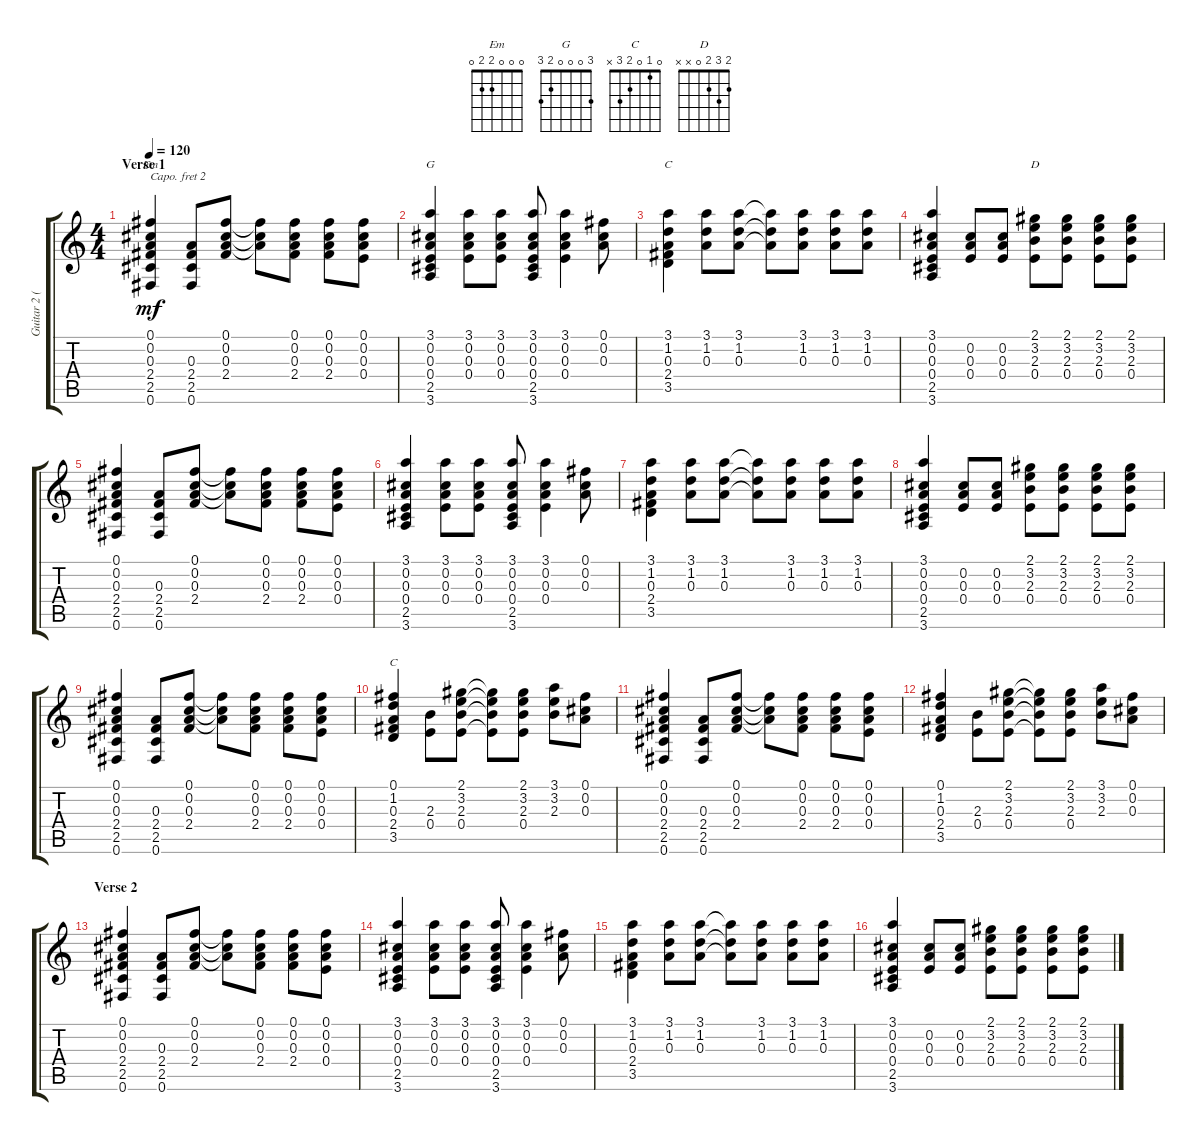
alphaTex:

\track ("Guitar 2 (capo 2nd)" "Guitar 2 (") {instrument acousticguitarsteel}
\staff {score tabs}
\capo 2
\tuning (E4 B3 G3 D3 A2 E2) {hide}
\chord ("Em" 0 0 0 2 2 0)
\chord ("G" 3 0 0 0 2 3)
\chord ("C" 3 1 0 2 3 x)
\chord ("D" 2 3 2 0 x x)
\chord ("C" 0 1 0 2 3 x)
\ts (4 4)
\section ("" "Verse 1")
\tempo 120
\clef g2
\ks c
(0.1 0.2 0.3 2.4 2.5 0.6).4{ch "Em" dy mf} (0.3 2.4 2.5 0.6).8 (0.1 0.2 0.3 2.4).8 (0.1{t} 0.2{t} 0.3{t}).8 (0.1 0.2 0.3 2.4).8 (0.1 0.2 0.3 2.4).8 (0.1 0.2 0.3 0.4).8 |
(3.1 0.2 0.3 0.4 2.5 3.6).4{ch "G"} (3.1 0.2 0.3 0.4).8 (3.1 0.2 0.3 0.4).8 (3.1 0.2 0.3 0.4 2.5 3.6).8 (3.1 0.2 0.3 0.4).4 (0.1 0.2 0.3).8 |
(3.1 1.2 0.3 2.4 3.5).4{ch "C"} (3.1 1.2 0.3).8 (3.1 1.2 0.3).8 (3.1{t} 1.2{t} 0.3{t}).8 (3.1 1.2 0.3).8 (3.1 1.2 0.3).8 (3.1 1.2 0.3).8 |
(3.1 0.2 0.3 0.4 2.5 3.6).4 (0.2 0.3 0.4).8 (0.2 0.3 0.4).8 (2.1 3.2 2.3 0.4).8{ch "D"} (2.1 3.2 2.3 0.4).8 (2.1 3.2 2.3 0.4).8 (2.1 3.2 2.3 0.4).8 |
(0.1 0.2 0.3 2.4 2.5 0.6).4 (0.3 2.4 2.5 0.6).8 (0.1 0.2 0.3 2.4).8 (0.1{t} 0.2{t} 0.3{t}).8 (0.1 0.2 0.3 2.4).8 (0.1 0.2 0.3 2.4).8 (0.1 0.2 0.3 0.4).8 |
(3.1 0.2 0.3 0.4 2.5 3.6).4 (3.1 0.2 0.3 0.4).8 (3.1 0.2 0.3 0.4).8 (3.1 0.2 0.3 0.4 2.5 3.6).8 (3.1 0.2 0.3 0.4).4 (0.1 0.2 0.3).8 |
(3.1 1.2 0.3 2.4 3.5).4 (3.1 1.2 0.3).8 (3.1 1.2 0.3).8 (3.1{t} 1.2{t} 0.3{t}).8 (3.1 1.2 0.3).8 (3.1 1.2 0.3).8 (3.1 1.2 0.3).8 |
(3.1 0.2 0.3 0.4 2.5 3.6).4 (0.2 0.3 0.4).8 (0.2 0.3 0.4).8 (2.1 3.2 2.3 0.4).8 (2.1 3.2 2.3 0.4).8 (2.1 3.2 2.3 0.4).8 (2.1 3.2 2.3 0.4).8 |
(0.1 0.2 0.3 2.4 2.5 0.6).4 (0.3 2.4 2.5 0.6).8 (0.1 0.2 0.3 2.4).8 (0.1{t} 0.2{t} 0.3{t}).8 (0.1 0.2 0.3 2.4).8 (0.1 0.2 0.3 2.4).8 (0.1 0.2 0.3 0.4).8 |
(0.1 1.2 0.3 2.4 3.5).4{ch "C"} (2.3 0.4).8 (2.1 3.2 2.3 0.4).8 (2.1{t} 3.2{t} 2.3{t} 0.4{t}).8 (2.1 3.2 2.3 0.4).8 (3.1 3.2 2.3).8 (0.1 0.2 0.3).8 |
(0.1 0.2 0.3 2.4 2.5 0.6).4 (0.3 2.4 2.5 0.6).8 (0.1 0.2 0.3 2.4).8 (0.1{t} 0.2{t} 0.3{t}).8 (0.1 0.2 0.3 2.4).8 (0.1 0.2 0.3 2.4).8 (0.1 0.2 0.3 0.4).8 |
(0.1 1.2 0.3 2.4 3.5).4 (2.3 0.4).8 (2.1 3.2 2.3 0.4).8 (2.1{t} 3.2{t} 2.3{t} 0.4{t}).8 (2.1 3.2 2.3 0.4).8 (3.1 3.2 2.3).8 (0.1 0.2 0.3).8 |
\section ("" "Verse 2")
(0.1 0.2 0.3 2.4 2.5 0.6).4 (0.3 2.4 2.5 0.6).8 (0.1 0.2 0.3 2.4).8 (0.1{t} 0.2{t} 0.3{t}).8 (0.1 0.2 0.3 2.4).8 (0.1 0.2 0.3 2.4).8 (0.1 0.2 0.3 0.4).8 |
(3.1 0.2 0.3 0.4 2.5 3.6).4 (3.1 0.2 0.3 0.4).8 (3.1 0.2 0.3 0.4).8 (3.1 0.2 0.3 0.4 2.5 3.6).8 (3.1 0.2 0.3 0.4).4 (0.1 0.2 0.3).8 |
(3.1 1.2 0.3 2.4 3.5).4 (3.1 1.2 0.3).8 (3.1 1.2 0.3).8 (3.1{t} 1.2{t} 0.3{t}).8 (3.1 1.2 0.3).8 (3.1 1.2 0.3).8 (3.1 1.2 0.3).8 |
(3.1 0.2 0.3 0.4 2.5 3.6).4 (0.2 0.3 0.4).8 (0.2 0.3 0.4).8 (2.1 3.2 2.3 0.4).8 (2.1 3.2 2.3 0.4).8 (2.1 3.2 2.3 0.4).8 (2.1 3.2 2.3 0.4).8
